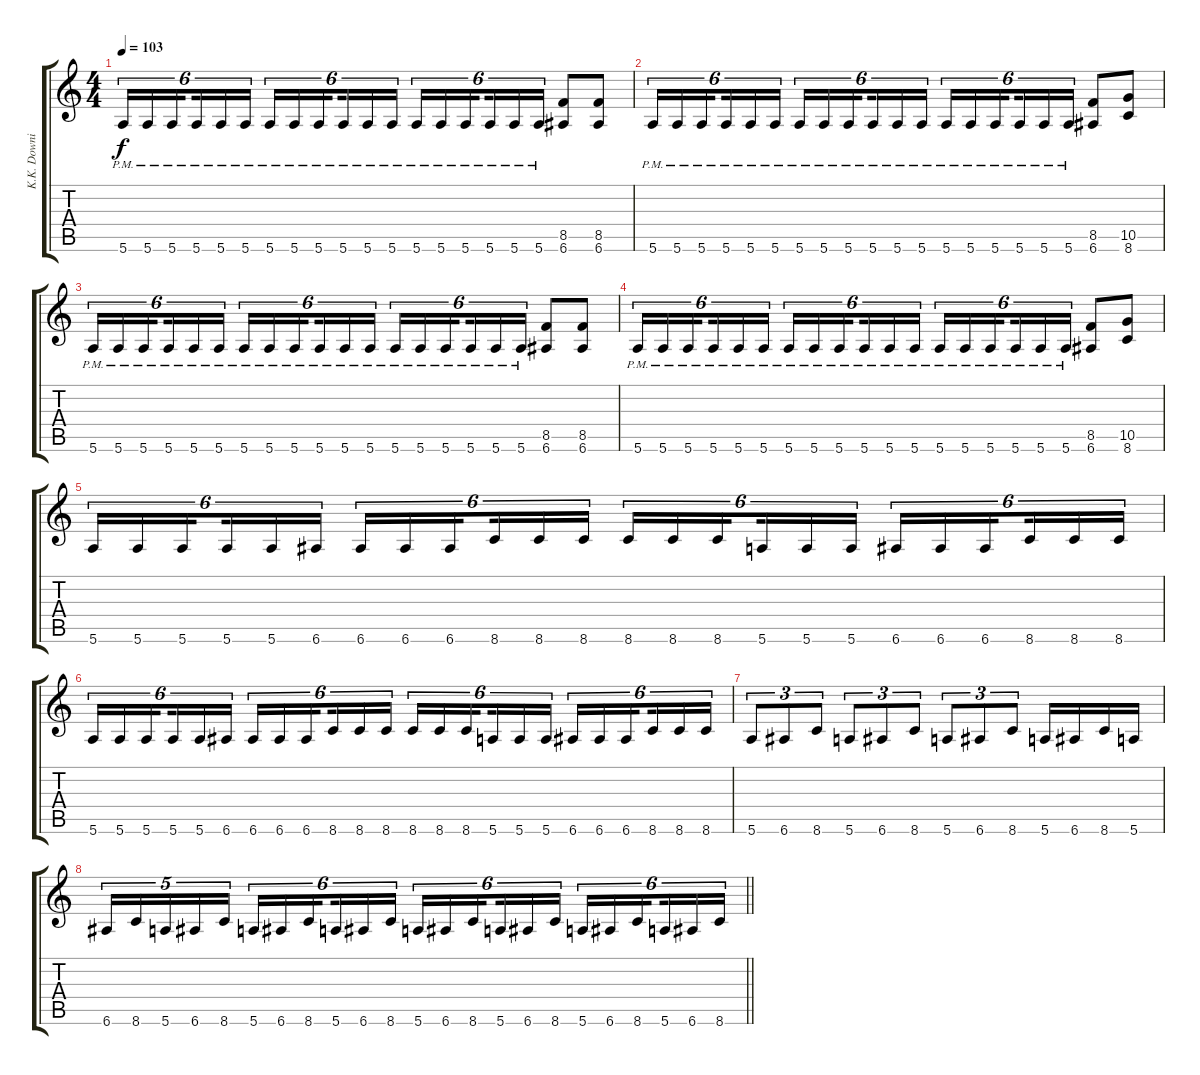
\track ("K.K. Downing" "K.K. Downi") {instrument distortionguitar}
\staff {score tabs}
\tuning (E4 B3 G3 D3 A2 E2) {hide}
\ts (4 4)
\tempo 103
\clef g2
\ks c
5.6{pm}.16{tu (6 4) dy f} 5.6{pm}.16{tu (6 4)} 5.6{pm}.16{tu (6 4) beam splitsecondary} 5.6{pm}.16{tu (6 4)} 5.6{pm}.16{tu (6 4)} 5.6{pm}.16{tu (6 4)} 5.6{pm}.16{tu (6 4)} 5.6{pm}.16{tu (6 4)} 5.6{pm}.16{tu (6 4) beam splitsecondary} 5.6{pm}.16{tu (6 4)} 5.6{pm}.16{tu (6 4)} 5.6{pm}.16{tu (6 4)} 5.6{pm}.16{tu (6 4)} 5.6{pm}.16{tu (6 4)} 5.6{pm}.16{tu (6 4) beam splitsecondary} 5.6{pm}.16{tu (6 4)} 5.6{pm}.16{tu (6 4)} 5.6{pm}.16{tu (6 4)} (8.5 6.6).8 (8.5 6.6).8 |
5.6{pm}.16{tu (6 4)} 5.6{pm}.16{tu (6 4)} 5.6{pm}.16{tu (6 4) beam splitsecondary} 5.6{pm}.16{tu (6 4)} 5.6{pm}.16{tu (6 4)} 5.6{pm}.16{tu (6 4)} 5.6{pm}.16{tu (6 4)} 5.6{pm}.16{tu (6 4)} 5.6{pm}.16{tu (6 4) beam splitsecondary} 5.6{pm}.16{tu (6 4)} 5.6{pm}.16{tu (6 4)} 5.6{pm}.16{tu (6 4)} 5.6{pm}.16{tu (6 4)} 5.6{pm}.16{tu (6 4)} 5.6{pm}.16{tu (6 4) beam splitsecondary} 5.6{pm}.16{tu (6 4)} 5.6{pm}.16{tu (6 4)} 5.6{pm}.16{tu (6 4)} (8.5 6.6).8 (10.5 8.6).8 |
5.6{pm}.16{tu (6 4)} 5.6{pm}.16{tu (6 4)} 5.6{pm}.16{tu (6 4) beam splitsecondary} 5.6{pm}.16{tu (6 4)} 5.6{pm}.16{tu (6 4)} 5.6{pm}.16{tu (6 4)} 5.6{pm}.16{tu (6 4)} 5.6{pm}.16{tu (6 4)} 5.6{pm}.16{tu (6 4) beam splitsecondary} 5.6{pm}.16{tu (6 4)} 5.6{pm}.16{tu (6 4)} 5.6{pm}.16{tu (6 4)} 5.6{pm}.16{tu (6 4)} 5.6{pm}.16{tu (6 4)} 5.6{pm}.16{tu (6 4) beam splitsecondary} 5.6{pm}.16{tu (6 4)} 5.6{pm}.16{tu (6 4)} 5.6{pm}.16{tu (6 4)} (8.5 6.6).8 (8.5 6.6).8 |
5.6{pm}.16{tu (6 4)} 5.6{pm}.16{tu (6 4)} 5.6{pm}.16{tu (6 4) beam splitsecondary} 5.6{pm}.16{tu (6 4)} 5.6{pm}.16{tu (6 4)} 5.6{pm}.16{tu (6 4)} 5.6{pm}.16{tu (6 4)} 5.6{pm}.16{tu (6 4)} 5.6{pm}.16{tu (6 4) beam splitsecondary} 5.6{pm}.16{tu (6 4)} 5.6{pm}.16{tu (6 4)} 5.6{pm}.16{tu (6 4)} 5.6{pm}.16{tu (6 4)} 5.6{pm}.16{tu (6 4)} 5.6{pm}.16{tu (6 4) beam splitsecondary} 5.6{pm}.16{tu (6 4)} 5.6{pm}.16{tu (6 4)} 5.6{pm}.16{tu (6 4)} (8.5 6.6).8 (10.5 8.6).8 |
5.6.16{tu (6 4)} 5.6.16{tu (6 4)} 5.6.16{tu (6 4) beam splitsecondary} 5.6.16{tu (6 4)} 5.6.16{tu (6 4)} 6.6.16{tu (6 4)} 6.6.16{tu (6 4)} 6.6.16{tu (6 4)} 6.6.16{tu (6 4) beam splitsecondary} 8.6.16{tu (6 4)} 8.6.16{tu (6 4)} 8.6.16{tu (6 4)} 8.6.16{tu (6 4)} 8.6.16{tu (6 4)} 8.6.16{tu (6 4) beam splitsecondary} 5.6.16{tu (6 4)} 5.6.16{tu (6 4)} 5.6.16{tu (6 4)} 6.6.16{tu (6 4)} 6.6.16{tu (6 4)} 6.6.16{tu (6 4) beam splitsecondary} 8.6.16{tu (6 4)} 8.6.16{tu (6 4)} 8.6.16{tu (6 4)} |
5.6.16{tu (6 4)} 5.6.16{tu (6 4)} 5.6.16{tu (6 4) beam splitsecondary} 5.6.16{tu (6 4)} 5.6.16{tu (6 4)} 6.6.16{tu (6 4)} 6.6.16{tu (6 4)} 6.6.16{tu (6 4)} 6.6.16{tu (6 4) beam splitsecondary} 8.6.16{tu (6 4)} 8.6.16{tu (6 4)} 8.6.16{tu (6 4)} 8.6.16{tu (6 4)} 8.6.16{tu (6 4)} 8.6.16{tu (6 4) beam splitsecondary} 5.6.16{tu (6 4)} 5.6.16{tu (6 4)} 5.6.16{tu (6 4)} 6.6.16{tu (6 4)} 6.6.16{tu (6 4)} 6.6.16{tu (6 4) beam splitsecondary} 8.6.16{tu (6 4)} 8.6.16{tu (6 4)} 8.6.16{tu (6 4)} |
5.6.8{tu (3 2)} 6.6.8{tu (3 2)} 8.6.8{tu (3 2)} 5.6.8{tu (3 2)} 6.6.8{tu (3 2)} 8.6.8{tu (3 2)} 5.6.8{tu (3 2)} 6.6.8{tu (3 2)} 8.6.8{tu (3 2)} 5.6.16 6.6.16 8.6.16 5.6.16 |
\barLineRight lightlight
6.6.16{tu (5 4)} 8.6.16{tu (5 4)} 5.6.16{tu (5 4)} 6.6.16{tu (5 4)} 8.6.16{tu (5 4)} 5.6.16{tu (6 4)} 6.6.16{tu (6 4)} 8.6.16{tu (6 4) beam splitsecondary} 5.6.16{tu (6 4)} 6.6.16{tu (6 4)} 8.6.16{tu (6 4)} 5.6.16{tu (6 4)} 6.6.16{tu (6 4)} 8.6.16{tu (6 4) beam splitsecondary} 5.6.16{tu (6 4)} 6.6.16{tu (6 4)} 8.6.16{tu (6 4)} 5.6.16{tu (6 4)} 6.6.16{tu (6 4)} 8.6.16{tu (6 4) beam splitsecondary} 5.6.16{tu (6 4)} 6.6.16{tu (6 4)} 8.6.16{tu (6 4)}
